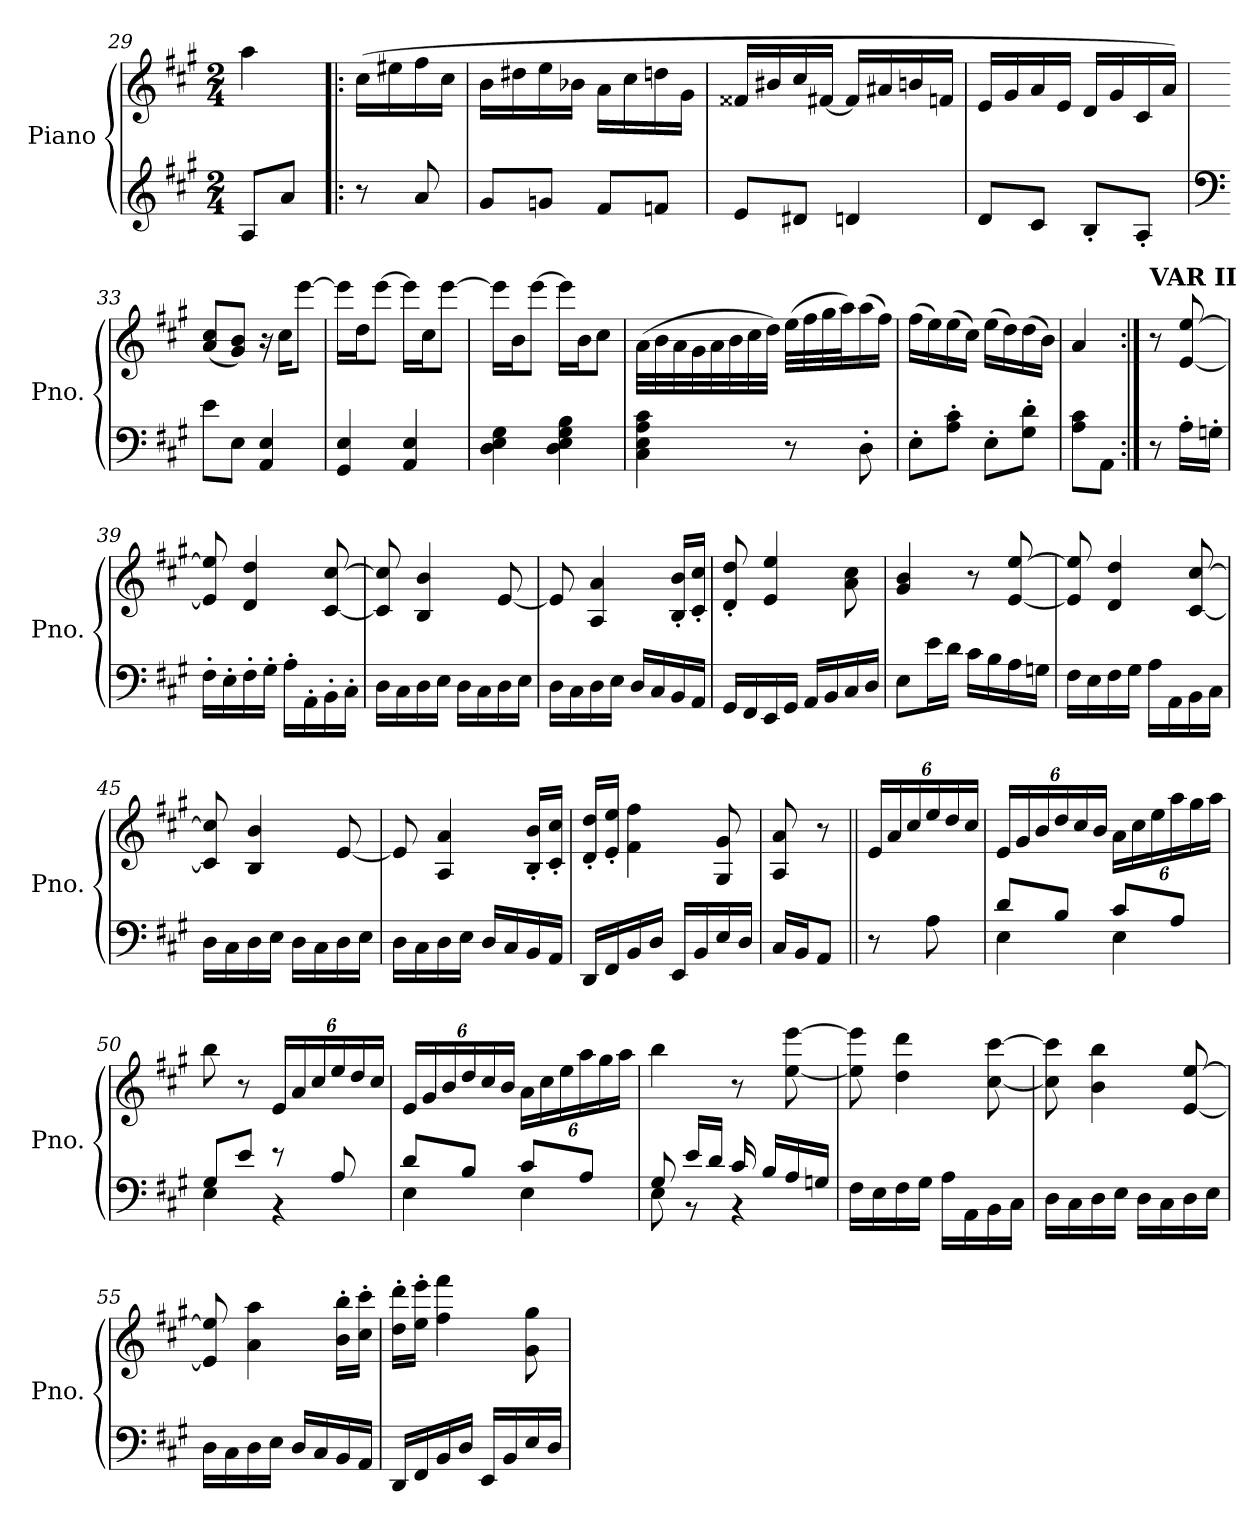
**kern	**kern
*part1	*part1
*staff2	*staff1
*I"Piano	*
*I'Pno.	*
*clefG2	*clefG2
*k[f#c#g#]	*k[f#c#g#]
*A:	*A:
*M2/4	*M2/4
=29	=29
8A/L	4aa\
8a/J	.
=29X3!|:	=29X3!|:
8r	(>16cc#\LL
.	16ee#X\
8a/	16ff#\
.	16cc#\JJ
=30	=30
8g#/L	16b\LL
.	16dd#X\
8gn/J	16ee\
.	16b-X\JJ
8f#/L	16a\LL
.	16cc#\
8fn/J	16ddn\
.	16g#\JJ
=31	=31
8e/L	16f##X/LL
.	16b#X/
8d#X/J	16cc#/
.	[16f#X/JJ
4dn/	16f#/LL]
.	16a#X/
.	16bn/
.	16fn/JJ
!!LO:PB:g=z
=32	=32
8d/L	16e/LL
.	16g#/
8c#/J	16a/
.	16e/JJ
8B'/L	16d/LL
.	16g#/
8A'/J	16c#/
.	16a/JJ)
=33	=33
*clefF4	*
8e\L	(<8a/ 8cc#/L
8E\J	8g#/ 8b/J)
4AA/ 4E/	16r
.	16cc#\KL
.	[8eee\J
=34	=34
4GG#/ 4E/	16eee\LL]
.	16dd\J
.	[8eee\J
4AA/ 4E/	16eee\LL]
.	16cc#\J
.	[8eee\J
=35	=35
4D\ 4E\ 4G#\	16eee\LL]
.	16b\J
.	[8eee\J
4D\ 4E\ 4G#\ 4B\	16eee\LL]
.	16b\J
.	8cc#\J
=36	=36
4C#\ 4E\ 4A\ 4c#\	(>32a\LLL
.	32b\
.	32a\
.	32g#\
.	32a\
.	32b\
.	32cc#\
.	32dd\JJJ)
8r	(>32ee\LLL
.	32ff#\
.	32gg#\
.	32aa\J)
8D'\	(>16aa\
.	16ff#\JJ)
!!LO:LB:g=z
=37	=37
8E'\L	(>16ff#\LL
.	16ee\)
8A\' 8c#\'J	(>16ee\
.	16cc#\JJ)
8E'\L	(>16ee\LL
.	16dd\)
8G#\' 8d\'J	(>16dd\
.	16b\JJ)
=38	=38
8A\ 8c#\L	4a/
8AA\J	.
=38X4:|!	=38X4:|!
!	!LO:TX:a:B:t=VAR II
8r	8r
16A'\LL	[8e/ [8ee/
16Gn'\JJ	.
=39	=39
16F#'\LL	8e/] 8ee/]
16E'\	.
16F#'\	4d/ 4dd/
16G#'\JJ	.
16A'\LL	.
16AA'\	.
16BB'\	[8c#/ [8cc#/
16C#'\JJ	.
=40	=40
16D\LL	8c#/] 8cc#/]
16C#\	.
16D\	4B/ 4b/
16E\JJ	.
16D\LL	.
16C#\	.
16D\	[8e/
16E\JJ	.
=41	=41
16D\LL	8e/]
16C#\	.
16D\	4A/ 4a/
16E\JJ	.
16D/LL	.
16C#/	.
16BB/	16B/' 16b/'LL
16AA/JJ	16c#/' 16cc#/'JJ
=42	=42
16GG#/LL	8d/' 8dd/'
16FF#/	.
16EE/	4e/ 4ee/
16GG#/JJ	.
16AA/LL	.
16BB/	.
16C#/	8a\ 8cc#\
16D/JJ	.
!!LO:LB:g=z
=43	=43
8E\L	4g#/ 4b/
16e\L	.
16d\JJ	.
16c#\LL	8r
16B\	.
16A\	[8e/ [8ee/
16Gn\JJ	.
=44	=44
16F#\LL	8e/] 8ee/]
16E\	.
16F#\	4d/ 4dd/
16G#\JJ	.
16A\LL	.
16AA\	.
16BB\	[8c#/ [8cc#/
16C#\JJ	.
=45	=45
16D\LL	8c#/] 8cc#/]
16C#\	.
16D\	4B/ 4b/
16E\JJ	.
16D\LL	.
16C#\	.
16D\	[8e/
16E\JJ	.
=46	=46
16D\LL	8e/]
16C#\	.
16D\	4A/ 4a/
16E\JJ	.
16D/LL	.
16C#/	.
16BB/	16B/' 16b/'LL
16AA/JJ	16c#/' 16cc#/'JJ
=47	=47
16DD/LL	16d/' 16dd/'LL
16FF#/	16e/' 16ee/'JJ
16BB/	4f#\ 4ff#\
16D/JJ	.
16EE/LL	.
16BB/	.
16E/	8G#/ 8g#/
16D/JJ	.
=48	=48
16C#/LL	8A/ 8a/
16BB/J	.
8AA/J	8r
!!LO:LB:g=z
=48X5||	=48X5||
*	*Xbrackettup
8r	24e/LL
.	24a/
.	24cc#/
8A\	24ee/
.	24dd/
.	24cc#/JJ
=49	=49
*^	*
8d/L	4E\	24e/LL
.	.	24g#/
.	.	24b/
8B/J	.	24dd/
.	.	24cc#/
.	.	24b/JJ
8c#/L	4E\	24a\LL
.	.	24cc#\
.	.	24ee\
8A/J	.	24aa\
.	.	24gg#\
.	.	24aa\JJ
=50	=50	=50
8G#/L	4E\	8bb\
8e/J	.	8r
8r	4r	24e/LL
.	.	24a/
.	.	24cc#/
8A/	.	24ee/
.	.	24dd/
.	.	24cc#/JJ
=51	=51	=51
8d/L	4E\	24e/LL
.	.	24g#/
.	.	24b/
8B/J	.	24dd/
.	.	24cc#/
.	.	24b/JJ
8c#/L	4E\	24a\LL
.	.	24cc#\
.	.	24ee\
8A/J	.	24aa\
.	.	24gg#\
.	.	24aa\JJ
=52	=52	=52
8G#/	8E\	4bb\
16e/LL	8r	.
16d/JJ	.	.
16c#/	4r	8r
16B/LL	.	.
16A/	.	[8ee\ [8eee\
16Gn/JJ	.	.
*v	*v	*
!!LO:LB:g=z
=53	=53
16F#\LL	8ee\] 8eee\]
16E\	.
16F#\	4dd\ 4ddd\
16G#\JJ	.
16A\LL	.
16AA\	.
16BB\	[8cc#\ [8ccc#\
16C#\JJ	.
=54	=54
16D\LL	8cc#\] 8ccc#\]
16C#\	.
16D\	4b\ 4bb\
16E\JJ	.
16D\LL	.
16C#\	.
16D\	[8e/ [8ee/
16E\JJ	.
=55	=55
16D\LL	8e/] 8ee/]
16C#\	.
16D\	4a\ 4aa\
16E\JJ	.
16D/LL	.
16C#/	.
16BB/	16b\' 16bb\'LL
16AA/JJ	16cc#\' 16ccc#\'JJ
=56	=56
16DD/LL	16dd\' 16ddd\'LL
16FF#/	16ee\' 16eee\'JJ
16BB/	4ff#\ 4fff#\
16D/JJ	.
16EE/LL	.
16BB/	.
16E/	8g#\ 8gg#\
16D/JJ	.
=	=
*-	*-
